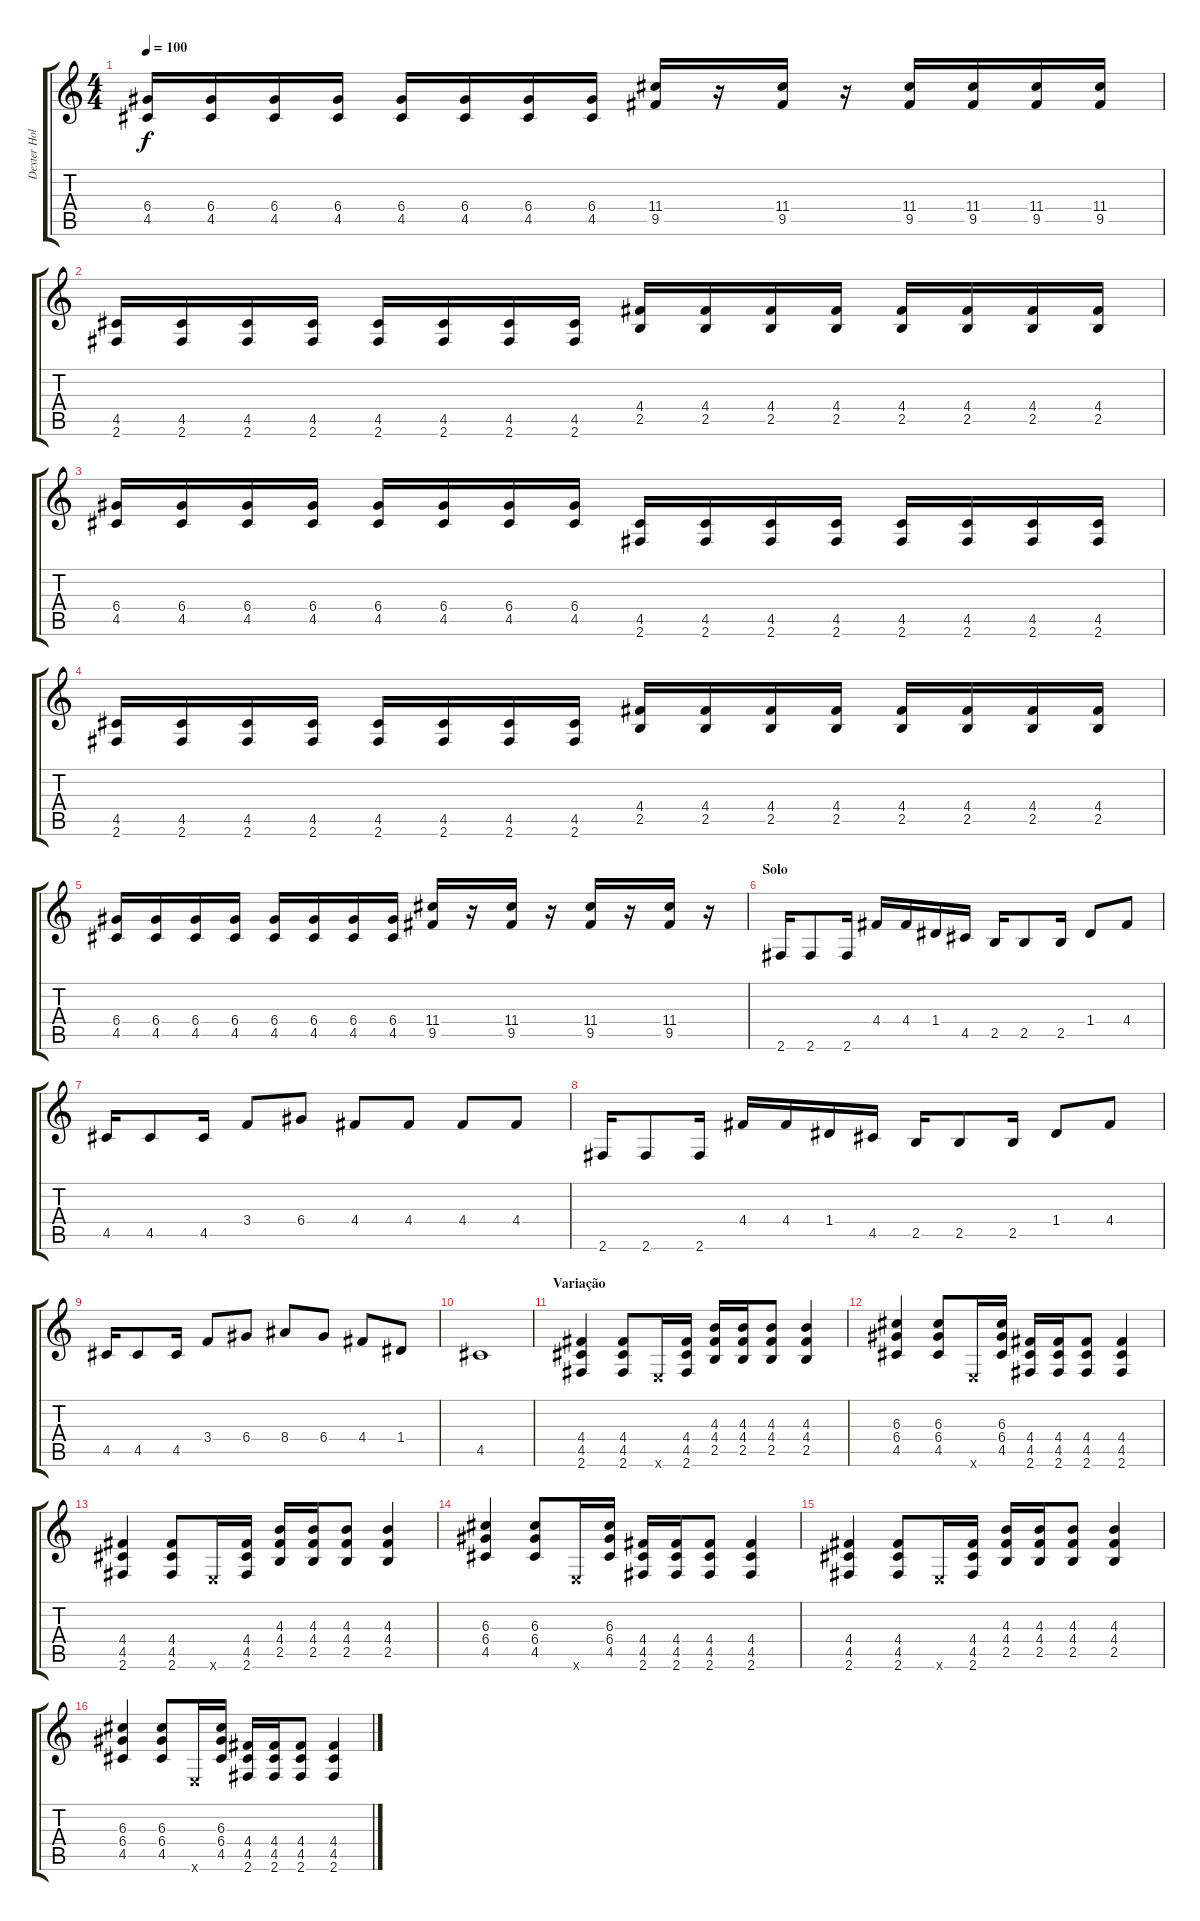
\track ("Dexter Holland" "Dexter Hol") {instrument distortionguitar}
\staff {score tabs}
\tuning (E4 B3 G3 D3 A2 E2) {hide}
\ts (4 4)
\tempo 100
\clef g2
\ks c
(6.4 4.5).16{dy f} (6.4 4.5).16 (6.4 4.5).16 (6.4 4.5).16 (6.4 4.5).16 (6.4 4.5).16 (6.4 4.5).16 (6.4 4.5).16 (11.4 9.5).16 r.16 (11.4 9.5).16 r.16 (11.4 9.5).16 (11.4 9.5).16 (11.4 9.5).16 (11.4 9.5).16 |
(4.5 2.6).16 (4.5 2.6).16 (4.5 2.6).16 (4.5 2.6).16 (4.5 2.6).16 (4.5 2.6).16 (4.5 2.6).16 (4.5 2.6).16 (4.4 2.5).16 (4.4 2.5).16 (4.4 2.5).16 (4.4 2.5).16 (4.4 2.5).16 (4.4 2.5).16 (4.4 2.5).16 (4.4 2.5).16 |
(6.4 4.5).16 (6.4 4.5).16 (6.4 4.5).16 (6.4 4.5).16 (6.4 4.5).16 (6.4 4.5).16 (6.4 4.5).16 (6.4 4.5).16 (4.5 2.6).16 (4.5 2.6).16 (4.5 2.6).16 (4.5 2.6).16 (4.5 2.6).16 (4.5 2.6).16 (4.5 2.6).16 (4.5 2.6).16 |
(4.5 2.6).16 (4.5 2.6).16 (4.5 2.6).16 (4.5 2.6).16 (4.5 2.6).16 (4.5 2.6).16 (4.5 2.6).16 (4.5 2.6).16 (4.4 2.5).16 (4.4 2.5).16 (4.4 2.5).16 (4.4 2.5).16 (4.4 2.5).16 (4.4 2.5).16 (4.4 2.5).16 (4.4 2.5).16 |
(6.4 4.5).16 (6.4 4.5).16 (6.4 4.5).16 (6.4 4.5).16 (6.4 4.5).16 (6.4 4.5).16 (6.4 4.5).16 (6.4 4.5).16 (11.4 9.5).16 r.16 (11.4 9.5).16 r.16 (11.4 9.5).16 r.16 (11.4 9.5).16 r.16 |
\section ("" "Solo")
2.6.16 2.6.8 2.6.16 4.4.16 4.4.16 1.4.16 4.5.16 2.5.16 2.5.8 2.5.16 1.4.8 4.4.8 |
4.5.16 4.5.8 4.5.16 3.4.8 6.4.8 4.4.8 4.4.8 4.4.8 4.4.8 |
2.6.16 2.6.8 2.6.16 4.4.16 4.4.16 1.4.16 4.5.16 2.5.16 2.5.8 2.5.16 1.4.8 4.4.8 |
4.5.16 4.5.8 4.5.16 3.4.8 6.4.8 8.4.8 6.4.8 4.4.8 1.4.8 |
4.5.1 |
\section ("" "Variação")
(4.4 4.5 2.6).4{instrument overdrivenguitar} (4.4 4.5 2.6).8 0.6{x}.16 (4.4 4.5 2.6).16 (4.3 4.4 2.5).16 (4.3 4.4 2.5).16 (4.3 4.4 2.5).8 (4.3 4.4 2.5).4 |
(6.3 6.4 4.5).4{instrument overdrivenguitar} (6.3 6.4 4.5).8 0.6{x}.16 (6.3 6.4 4.5).16 (4.4 4.5 2.6).16 (4.4 4.5 2.6).16 (4.4 4.5 2.6).8 (4.4 4.5 2.6).4 |
(4.4 4.5 2.6).4{instrument overdrivenguitar} (4.4 4.5 2.6).8 0.6{x}.16 (4.4 4.5 2.6).16 (4.3 4.4 2.5).16 (4.3 4.4 2.5).16 (4.3 4.4 2.5).8 (4.3 4.4 2.5).4 |
(6.3 6.4 4.5).4{instrument overdrivenguitar} (6.3 6.4 4.5).8 0.6{x}.16 (6.3 6.4 4.5).16 (4.4 4.5 2.6).16 (4.4 4.5 2.6).16 (4.4 4.5 2.6).8 (4.4 4.5 2.6).4 |
(4.4 4.5 2.6).4{instrument overdrivenguitar} (4.4 4.5 2.6).8 0.6{x}.16 (4.4 4.5 2.6).16 (4.3 4.4 2.5).16 (4.3 4.4 2.5).16 (4.3 4.4 2.5).8 (4.3 4.4 2.5).4 |
(6.3 6.4 4.5).4{instrument overdrivenguitar} (6.3 6.4 4.5).8 0.6{x}.16 (6.3 6.4 4.5).16 (4.4 4.5 2.6).16 (4.4 4.5 2.6).16 (4.4 4.5 2.6).8 (4.4 4.5 2.6).4
